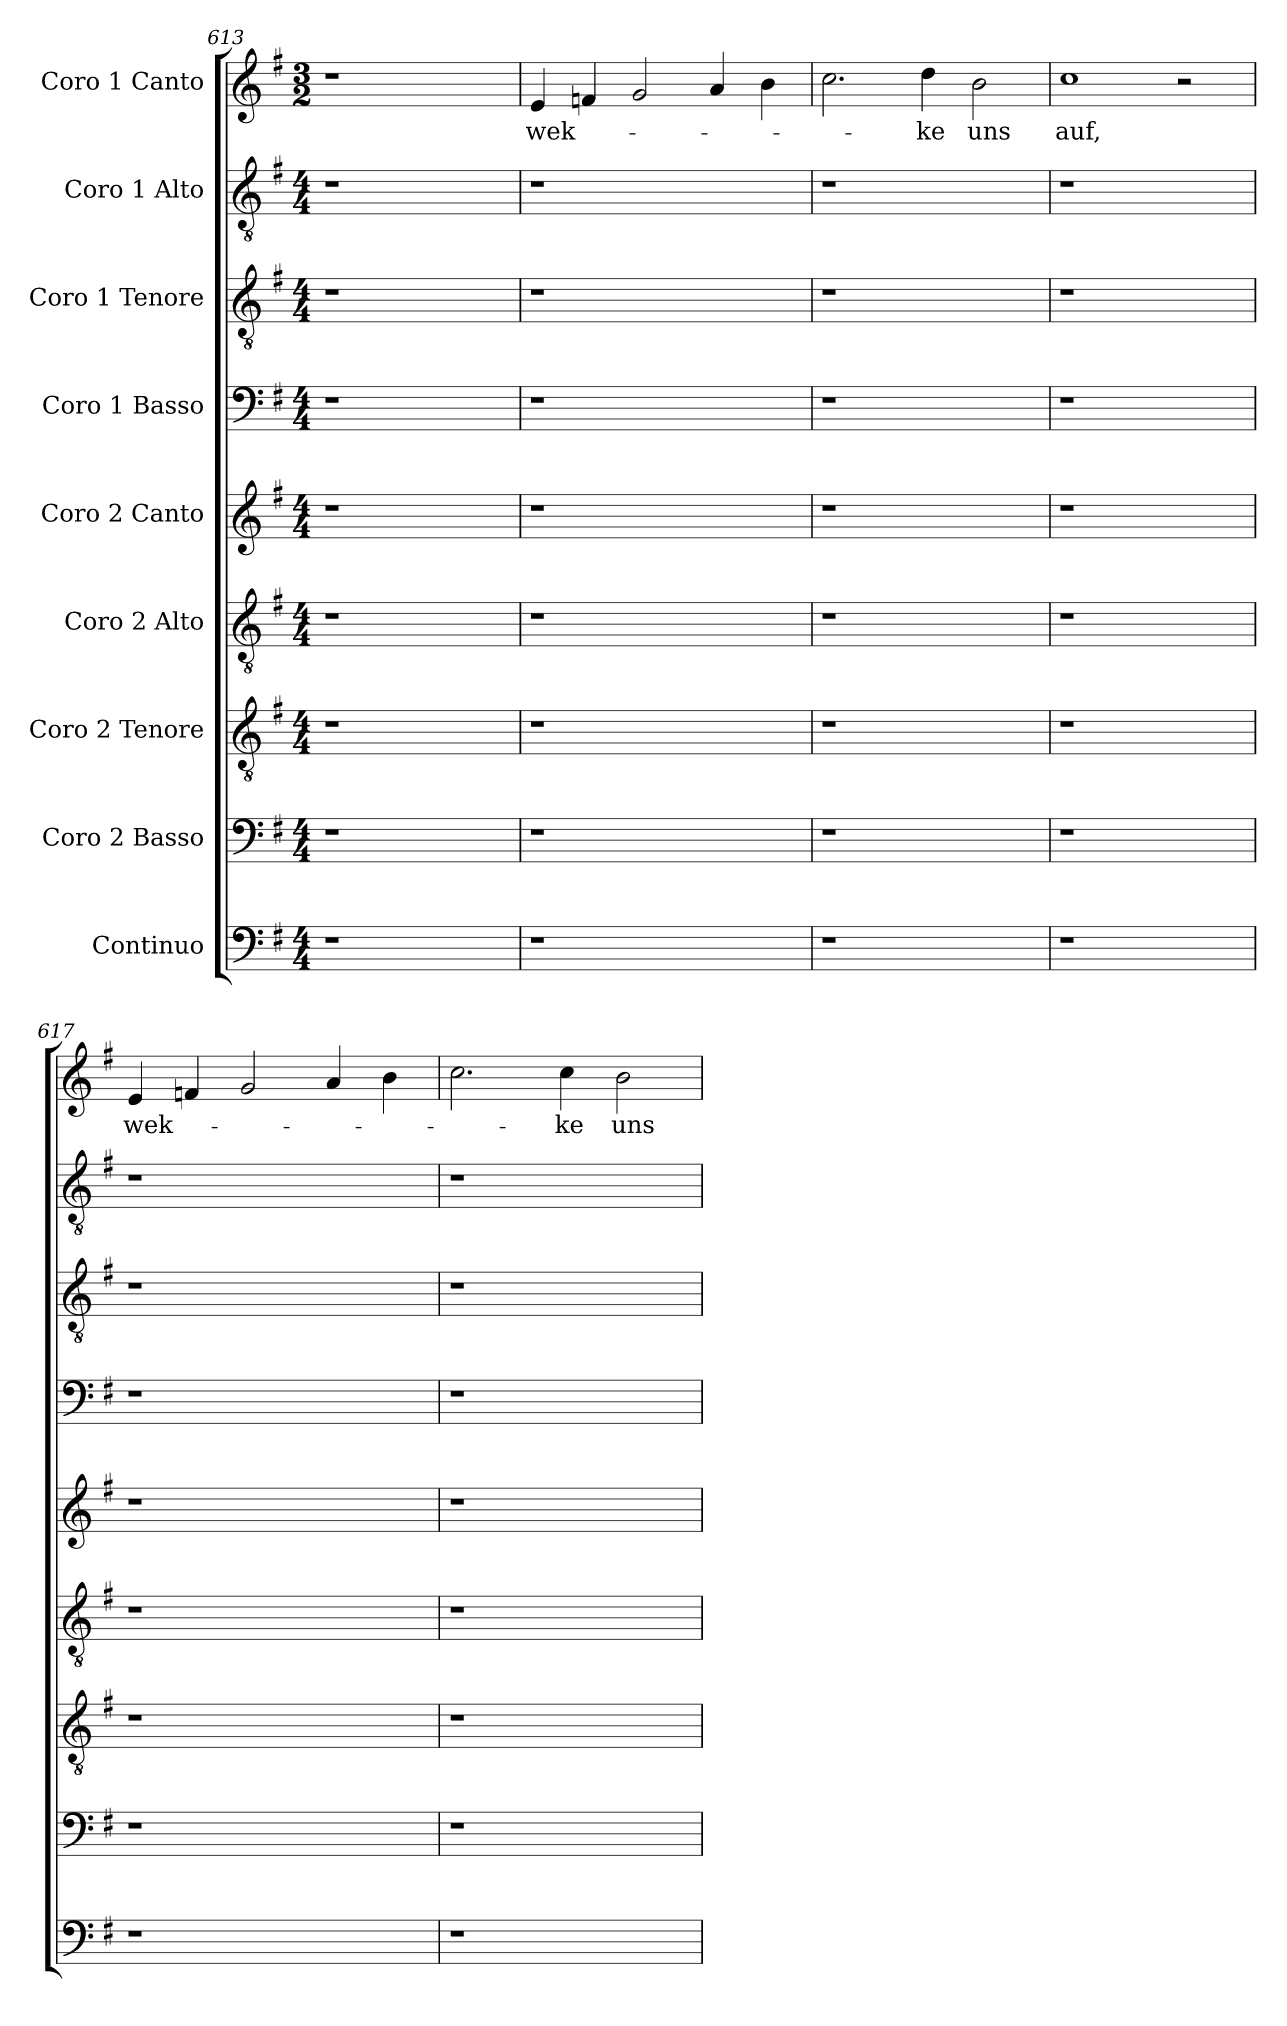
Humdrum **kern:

**kern	**kern	**kern	**kern	**kern	**kern	**kern	**kern	**kern	**text
*part9	*part8	*part7	*part6	*part5	*part4	*part3	*part2	*part1	*part1
*staff9	*staff8	*staff7	*staff6	*staff5	*staff4	*staff3	*staff2	*staff1	*staff1
*I"Continuo	*I"Coro 2  Basso	*I"Coro 2  Tenore	*I"Coro 2  Alto	*I"Coro 2  Canto	*I"Coro 1  Basso	*I"Coro 1  Tenore	*I"Coro 1  Alto	*I"Coro 1  Canto	*
*clefF4	*clefF4	*clefGv2	*clefGv2	*clefG2	*clefF4	*clefGv2	*clefGv2	*clefG2	*
*k[f#]	*k[f#]	*k[f#]	*k[f#]	*k[f#]	*k[f#]	*k[f#]	*k[f#]	*k[f#]	*
*G:	*G:	*G:	*G:	*G:	*G:	*G:	*G:	*G:	*
*M4/4	*M4/4	*M4/4	*M4/4	*M4/4	*M4/4	*M4/4	*M4/4	*M3/2	*
=613	=613	=613	=613	=613	=613	=613	=613	=613	=613
!	!	!	!	!	!	!	!	!LO:N:vis=1	!
1r	1r	1r	1r	1r	1r	1r	1r	1.r	.
2ryy	2ryy	2ryy	2ryy	2ryy	2ryy	2ryy	2ryy	.	.
!!LO:LB:g=z
=614	=614	=614	=614	=614	=614	=614	=614	=614	=614
!	!	!	!	!	!	!	!	!	!LO:LY:b:cj
1r	1r	1r	1r	1r	1r	1r	1r	4e/	wek-
.	.	.	.	.	.	.	.	4fn/	.
.	.	.	.	.	.	.	.	2g/	.
2ryy	2ryy	2ryy	2ryy	2ryy	2ryy	2ryy	2ryy	4a/	.
.	.	.	.	.	.	.	.	4b\	.
=615	=615	=615	=615	=615	=615	=615	=615	=615	=615
1r	1r	1r	1r	1r	1r	1r	1r	2.cc\	.
!	!	!	!	!	!	!	!	!	!LO:LY:b:cj
.	.	.	.	.	.	.	.	4dd\	-ke
!	!	!	!	!	!	!	!	!	!LO:LY:b:cj
2ryy	2ryy	2ryy	2ryy	2ryy	2ryy	2ryy	2ryy	2b\	uns
=616	=616	=616	=616	=616	=616	=616	=616	=616	=616
!	!	!	!	!	!	!	!	!	!LO:LY:b:cj
1r	1r	1r	1r	1r	1r	1r	1r	1cc	auf,
2ryy	2ryy	2ryy	2ryy	2ryy	2ryy	2ryy	2ryy	2r	.
=617	=617	=617	=617	=617	=617	=617	=617	=617	=617
!	!	!	!	!	!	!	!	!	!LO:LY:b:cj
1r	1r	1r	1r	1r	1r	1r	1r	4e/	wek-
.	.	.	.	.	.	.	.	4fn/	.
.	.	.	.	.	.	.	.	2g/	.
2ryy	2ryy	2ryy	2ryy	2ryy	2ryy	2ryy	2ryy	4a/	.
.	.	.	.	.	.	.	.	4b\	.
=618	=618	=618	=618	=618	=618	=618	=618	=618	=618
1r	1r	1r	1r	1r	1r	1r	1r	2.cc\	.
!	!	!	!	!	!	!	!	!	!LO:LY:b:cj
.	.	.	.	.	.	.	.	4cc\	-ke
!	!	!	!	!	!	!	!	!	!LO:LY:b:cj
2ryy	2ryy	2ryy	2ryy	2ryy	2ryy	2ryy	2ryy	2b\	uns
=	=	=	=	=	=	=	=	=	=
*-	*-	*-	*-	*-	*-	*-	*-	*-	*-
